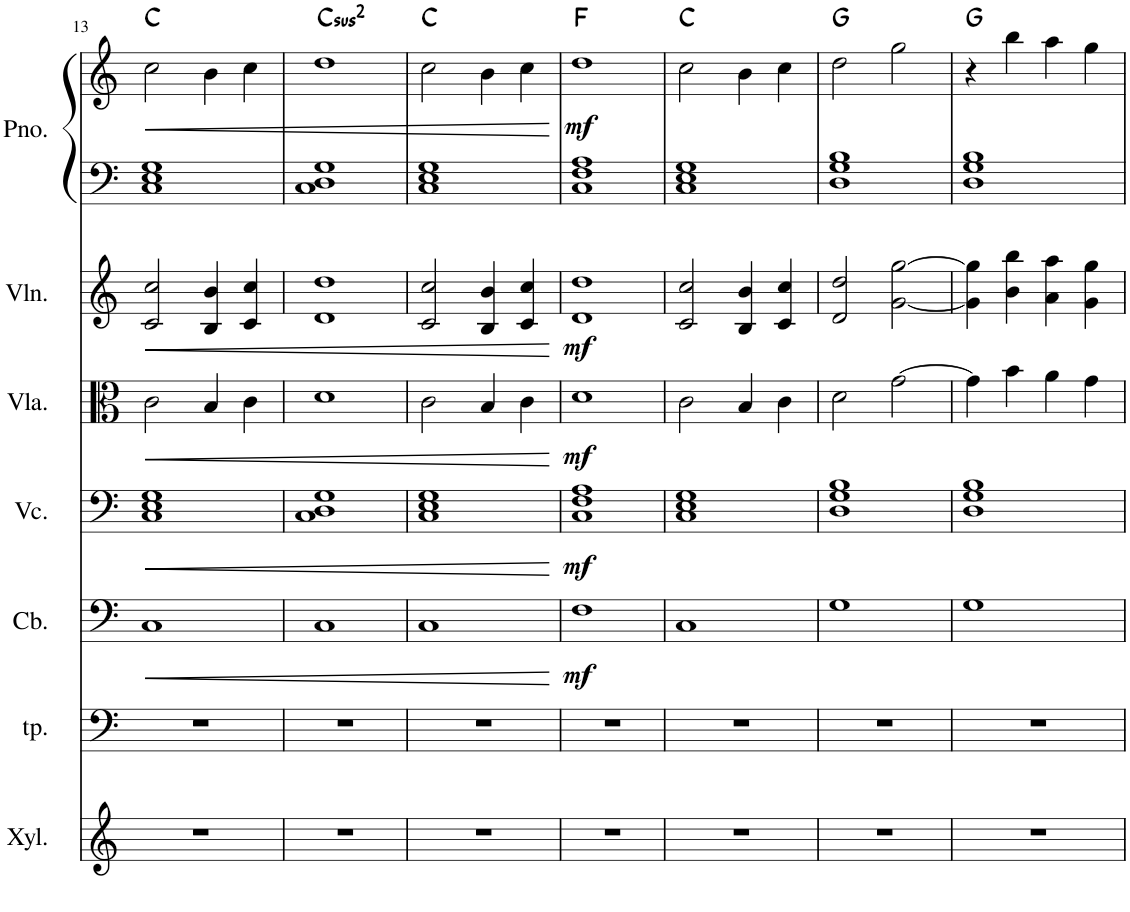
**kern	**kern	**kern	**dynam	**kern	**dynam	**kern	**dynam	**kern	**dynam	**kern	**kern	**dynam	**harte
*part7	*part6	*part5	*part5	*part4	*part4	*part3	*part3	*part2	*part2	*part1	*part1	*part1	*part1
*staff8	*staff7	*staff6	*staff6	*staff5	*staff5	*staff4	*staff4	*staff3	*staff3	*staff2	*staff1	*staff1/2	*
*I"Xylofón	*I"Tympany	*I"Kontrabas	*	*I"Violončelo	*	*I"Viola	*	*I"Husle	*	*I"Piano	*	*	*
*I'Xyl.	*I'tp.	*	*	*	*	*I'Vla.	*	*	*	*I'Pno.	*	*	*
!!LO:PB:g=z
*clefG2	*clefF4	*clefF4	*	*clefF4	*	*clefC3	*	*clefG2	*	*clefF4	*clefG2	*	*
*Trd-7c-12	*	*Trd7c12	*	*	*	*	*	*	*	*	*	*	*
*k[]	*k[]	*k[]	*	*k[]	*	*k[]	*	*k[]	*	*k[]	*k[]	*	*
*M4/4	*M4/4	*M4/4	*	*M4/4	*	*M4/4	*	*M4/4	*	*M4/4	*M4/4	*	*
=13	=13	=13	=13	=13	=13	=13	=13	=13	=13	=13	=13	=13	=13
!	!	!	!LO:HP:b	!	!LO:HP:b	!	!LO:HP:b	!	!LO:HP:b	!	!	!LO:HP:b	!
1r	1r	1C	<	1C 1E 1G	<	2c\	<	2c/ 2cc/	<	1C 1E 1G	2cc\	<	C:maj
.	.	.	.	.	.	4B/	.	4B/ 4b/	.	.	4b\	.	.
.	.	.	.	.	.	4c\	.	4c/ 4cc/	.	.	4cc\	.	.
=14	=14	=14	=14	=14	=14	=14	=14	=14	=14	=14	=14	=14	=14
!	!	!	!	!	!	!	!	!	!	!	!	!	!LO:H:kt=2
1r	1r	1C	.	1C 1D 1G	.	1d	.	1d 1dd	.	1C 1D 1G	1dd	.	C:(1,2,5)
=15	=15	=15	=15	=15	=15	=15	=15	=15	=15	=15	=15	=15	=15
1r	1r	1C	.	1C 1E 1G	.	2c\	.	2c/ 2cc/	.	1C 1E 1G	2cc\	.	C:maj
.	.	.	.	.	.	4B/	.	4B/ 4b/	.	.	4b\	.	.
.	.	.	.	.	.	4c\	.	4c/ 4cc/	.	.	4cc\	.	.
.	.	.	[	.	[	.	[	.	[	.	.	[	.
=16	=16	=16	=16	=16	=16	=16	=16	=16	=16	=16	=16	=16	=16
!	!	!	!LO:DY:b	!	!LO:DY:b	!	!LO:DY:b	!	!LO:DY:b	!	!	!LO:DY:b	!
1r	1r	1F	mf	1C 1F 1A	mf	1d	mf	1d 1dd	mf	1C 1F 1A	1dd	mf	F:maj
=17	=17	=17	=17	=17	=17	=17	=17	=17	=17	=17	=17	=17	=17
1r	1r	1C	.	1C 1E 1G	.	2c\	.	2c/ 2cc/	.	1C 1E 1G	2cc\	.	C:maj
.	.	.	.	.	.	4B/	.	4B/ 4b/	.	.	4b\	.	.
.	.	.	.	.	.	4c\	.	4c/ 4cc/	.	.	4cc\	.	.
=18	=18	=18	=18	=18	=18	=18	=18	=18	=18	=18	=18	=18	=18
1r	1r	1G	.	1D 1G 1B	.	2d\	.	2d/ 2dd/	.	1D 1G 1B	2dd\	.	G:maj
.	.	.	.	.	.	[2g\	.	[2g\ [2gg\	.	.	2gg\	.	.
=19	=19	=19	=19	=19	=19	=19	=19	=19	=19	=19	=19	=19	=19
1r	1r	1G	.	1D 1G 1B	.	4g\]	.	4g\] 4gg\]	.	1D 1G 1B	4r	.	G:maj
.	.	.	.	.	.	4b\	.	4b\ 4bb\	.	.	4bb\	.	.
.	.	.	.	.	.	4a\	.	4a\ 4aa\	.	.	4aa\	.	.
.	.	.	.	.	.	4g\	.	4g\ 4gg\	.	.	4gg\	.	.
=	=	=	=	=	=	=	=	=	=	=	=	=	=
*-	*-	*-	*-	*-	*-	*-	*-	*-	*-	*-	*-	*-	*-
